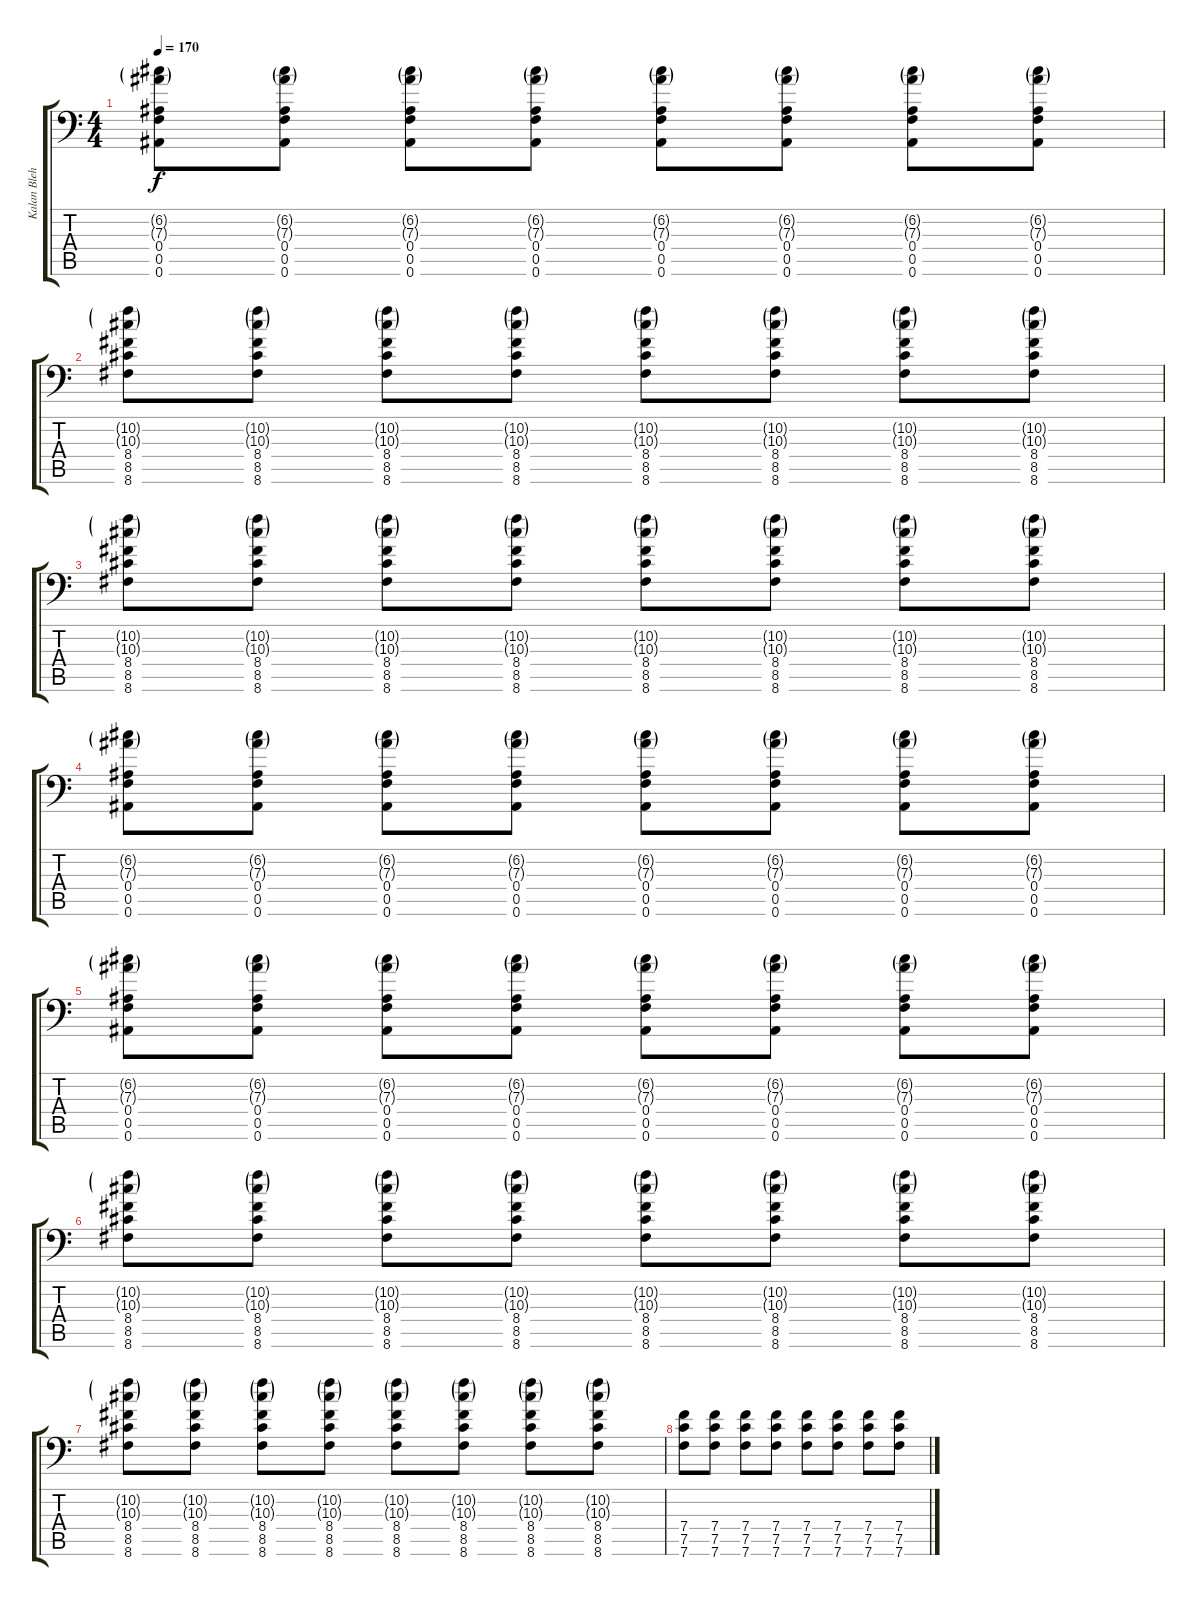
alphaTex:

\track ("Kalan Blehm - Rhythm" "Kalan Bleh") {instrument distortionguitar}
\staff {score tabs}
\tuning (C4 G3 Eb3 Bb2 F2 Bb1) {hide}
\ts (4 4)
\tempo 170
\clef f4
\ks c
(6.2{g} 7.3{g} 0.4 0.5 0.6).8{dy f} (6.2{g} 7.3{g} 0.4 0.5 0.6).8 (6.2{g} 7.3{g} 0.4 0.5 0.6).8 (6.2{g} 7.3{g} 0.4 0.5 0.6).8 (6.2{g} 7.3{g} 0.4 0.5 0.6).8 (6.2{g} 7.3{g} 0.4 0.5 0.6).8 (6.2{g} 7.3{g} 0.4 0.5 0.6).8 (6.2{g} 7.3{g} 0.4 0.5 0.6).8 |
(10.2{g} 10.3{g} 8.4 8.5 8.6).8 (10.2{g} 10.3{g} 8.4 8.5 8.6).8 (10.2{g} 10.3{g} 8.4 8.5 8.6).8 (10.2{g} 10.3{g} 8.4 8.5 8.6).8 (10.2{g} 10.3{g} 8.4 8.5 8.6).8 (10.2{g} 10.3{g} 8.4 8.5 8.6).8 (10.2{g} 10.3{g} 8.4 8.5 8.6).8 (10.2{g} 10.3{g} 8.4 8.5 8.6).8 |
(10.2{g} 10.3{g} 8.4 8.5 8.6).8 (10.2{g} 10.3{g} 8.4 8.5 8.6).8 (10.2{g} 10.3{g} 8.4 8.5 8.6).8 (10.2{g} 10.3{g} 8.4 8.5 8.6).8 (10.2{g} 10.3{g} 8.4 8.5 8.6).8 (10.2{g} 10.3{g} 8.4 8.5 8.6).8 (10.2{g} 10.3{g} 8.4 8.5 8.6).8 (10.2{g} 10.3{g} 8.4 8.5 8.6).8 |
(6.2{g} 7.3{g} 0.4 0.5 0.6).8 (6.2{g} 7.3{g} 0.4 0.5 0.6).8 (6.2{g} 7.3{g} 0.4 0.5 0.6).8 (6.2{g} 7.3{g} 0.4 0.5 0.6).8 (6.2{g} 7.3{g} 0.4 0.5 0.6).8 (6.2{g} 7.3{g} 0.4 0.5 0.6).8 (6.2{g} 7.3{g} 0.4 0.5 0.6).8 (6.2{g} 7.3{g} 0.4 0.5 0.6).8 |
(6.2{g} 7.3{g} 0.4 0.5 0.6).8 (6.2{g} 7.3{g} 0.4 0.5 0.6).8 (6.2{g} 7.3{g} 0.4 0.5 0.6).8 (6.2{g} 7.3{g} 0.4 0.5 0.6).8 (6.2{g} 7.3{g} 0.4 0.5 0.6).8 (6.2{g} 7.3{g} 0.4 0.5 0.6).8 (6.2{g} 7.3{g} 0.4 0.5 0.6).8 (6.2{g} 7.3{g} 0.4 0.5 0.6).8 |
(10.2{g} 10.3{g} 8.4 8.5 8.6).8 (10.2{g} 10.3{g} 8.4 8.5 8.6).8 (10.2{g} 10.3{g} 8.4 8.5 8.6).8 (10.2{g} 10.3{g} 8.4 8.5 8.6).8 (10.2{g} 10.3{g} 8.4 8.5 8.6).8 (10.2{g} 10.3{g} 8.4 8.5 8.6).8 (10.2{g} 10.3{g} 8.4 8.5 8.6).8 (10.2{g} 10.3{g} 8.4 8.5 8.6).8 |
(10.2{g} 10.3{g} 8.4 8.5 8.6).8 (10.2{g} 10.3{g} 8.4 8.5 8.6).8 (10.2{g} 10.3{g} 8.4 8.5 8.6).8 (10.2{g} 10.3{g} 8.4 8.5 8.6).8 (10.2{g} 10.3{g} 8.4 8.5 8.6).8 (10.2{g} 10.3{g} 8.4 8.5 8.6).8 (10.2{g} 10.3{g} 8.4 8.5 8.6).8 (10.2{g} 10.3{g} 8.4 8.5 8.6).8 |
(7.4 7.5 7.6).8 (7.4 7.5 7.6).8 (7.4 7.5 7.6).8 (7.4 7.5 7.6).8 (7.4 7.5 7.6).8 (7.4 7.5 7.6).8 (7.4 7.5 7.6).8 (7.4 7.5 7.6).8
